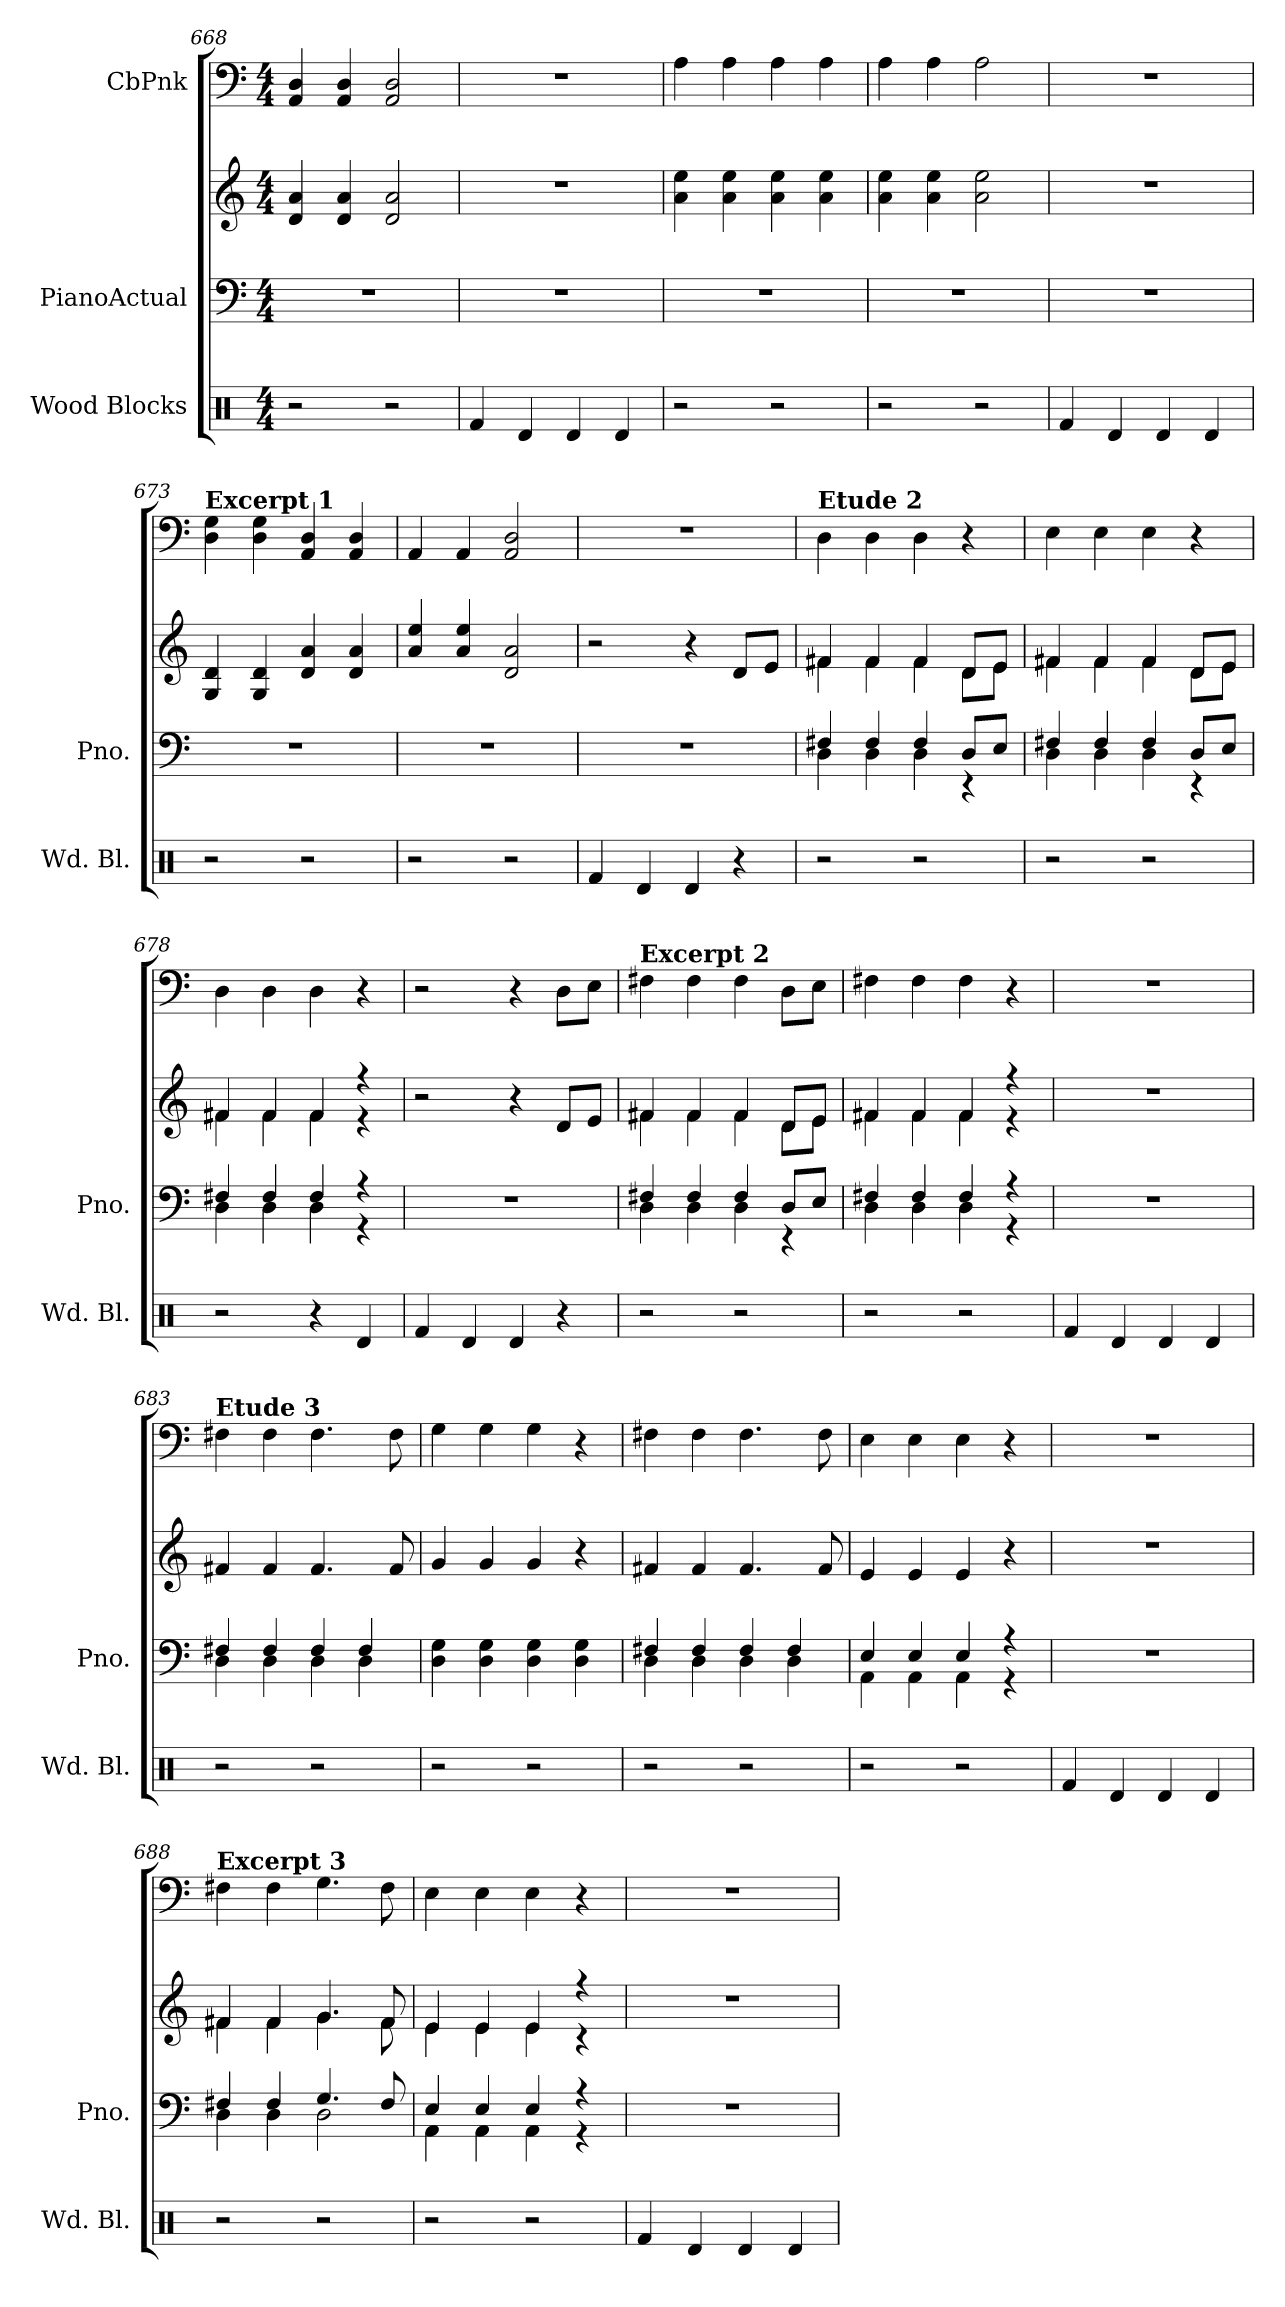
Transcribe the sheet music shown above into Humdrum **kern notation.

**kern	**kern	**kern	**kern
*part3	*part2	*part2	*part1
*staff4	*staff3	*staff2	*staff1
*I"Wood Blocks	*I"PianoActual	*	*I"CbPnk
*I'Wd. Bl.	*I'Pno.	*	*
*clefX	*clefF4	*clefG2	*clefF4
*k[]	*k[]	*k[]	*k[]
*M4/4	*M4/4	*M4/4	*M4/4
=668	=668	=668	=668
2r	1r	4d/ 4a/	4AA/ 4D/
.	.	4d/ 4a/	4AA/ 4D/
2r	.	2d/ 2a/	2AA/ 2D/
=669	=669	=669	=669
4Rf/	1r	1r	1r
4Rd/	.	.	.
4Rd/	.	.	.
4Rd/	.	.	.
=670	=670	=670	=670
2r	1r	4a\ 4ee\	4A\
.	.	4a\ 4ee\	4A\
2r	.	4a\ 4ee\	4A\
.	.	4a\ 4ee\	4A\
=671	=671	=671	=671
2r	1r	4a\ 4ee\	4A\
.	.	4a\ 4ee\	4A\
2r	.	2a\ 2ee\	2A\
=672	=672	=672	=672
4Rf/	1r	1r	1r
4Rd/	.	.	.
4Rd/	.	.	.
4Rd/	.	.	.
=673	=673	=673	=673
!	!	!	!LO:TX:a:B:t=Excerpt 1
2r	1r	4G/ 4d/	4D\ 4G\
.	.	4G/ 4d/	4D\ 4G\
2r	.	4d/ 4a/	4AA/ 4D/
.	.	4d/ 4a/	4AA/ 4D/
!!LO:LB:g=z
=674	=674	=674	=674
2r	1r	4a/ 4ee/	4AA/
.	.	4a/ 4ee/	4AA/
2r	.	2d/ 2a/	2AA/ 2D/
=675	=675	=675	=675
4Rf/	1r	2r	1r
4Rd/	.	.	.
4Rd/	.	4r	.
4r	.	8d/L	.
.	.	8e/J	.
=676	=676	=676	=676
*	*^	*^	*
!	!	!	!	!	!LO:TX:a:B:t=Etude 2
2r	4F#X/	4D\	4f#X/	4f#\	4D\
.	4F#/	4D\	4f#/	4f#\	4D\
2r	4F#/	4D\	4f#/	4f#\	4D\
.	8D/L	4r	8d/L	8d\L	4r
.	8E/J	.	8e/J	8e\J	.
=677	=677	=677	=677	=677	=677
2r	4F#X/	4D\	4f#X/	4f#\	4E\
.	4F#/	4D\	4f#/	4f#\	4E\
2r	4F#/	4D\	4f#/	4f#\	4E\
.	8D/L	4r	8d/L	8d\L	4r
.	8E/J	.	8e/J	8e\J	.
!!LO:LB:g=z
=678	=678	=678	=678	=678	=678
2r	4F#X/	4D\	4f#X/	4f#\	4D\
.	4F#/	4D\	4f#/	4f#\	4D\
4r	4F#/	4D\	4f#/	4f#\	4D\
4Rd/	4r	4r	4r	4r	4r
*	*v	*v	*	*	*
*	*	*v	*v	*
=679	=679	=679	=679
4Rf/	1r	2r	2r
4Rd/	.	.	.
4Rd/	.	4r	4r
4r	.	8d/L	8D\L
.	.	8e/J	8E\J
=680	=680	=680	=680
*	*^	*^	*
!	!	!	!	!	!LO:TX:a:B:t=Excerpt 2
2r	4F#X/	4D\	4f#X/	4f#\	4F#X\
.	4F#/	4D\	4f#/	4f#\	4F#\
2r	4F#/	4D\	4f#/	4f#\	4F#\
.	8D/L	4r	8d/L	8d\L	8D\L
.	8E/J	.	8e/J	8e\J	8E\J
=681	=681	=681	=681	=681	=681
2r	4F#X/	4D\	4f#X/	4f#\	4F#X\
.	4F#/	4D\	4f#/	4f#\	4F#\
2r	4F#/	4D\	4f#/	4f#\	4F#\
.	4r	4r	4r	4r	4r
*	*v	*v	*	*	*
*	*	*v	*v	*
=682	=682	=682	=682
4Rf/	1r	1r	1r
4Rd/	.	.	.
4Rd/	.	.	.
4Rd/	.	.	.
=683	=683	=683	=683
*	*^	*	*
!	!	!	!	!LO:TX:a:B:t=Etude 3
2r	4F#X/	4D\	4f#X/	4F#X\
.	4F#/	4D\	4f#/	4F#\
2r	4F#/	4D\	4.f#/	4.F#\
.	4F#/	4D\	.	.
.	.	.	8f#/	8F#\
*	*v	*v	*	*
=684	=684	=684	=684
2r	4D\ 4G\	4g/	4G\
.	4D\ 4G\	4g/	4G\
2r	4D\ 4G\	4g/	4G\
.	4D\ 4G\	4r	4r
!!LO:PB:g=z
=685	=685	=685	=685
*	*^	*	*
2r	4F#X/	4D\	4f#X/	4F#X\
.	4F#/	4D\	4f#/	4F#\
2r	4F#/	4D\	4.f#/	4.F#\
.	4F#/	4D\	.	.
.	.	.	8f#/	8F#\
=686	=686	=686	=686	=686
2r	4E/	4AA\	4e/	4E\
.	4E/	4AA\	4e/	4E\
2r	4E/	4AA\	4e/	4E\
.	4r	4r	4r	4r
*	*v	*v	*	*
=687	=687	=687	=687
4Rf/	1r	1r	1r
4Rd/	.	.	.
4Rd/	.	.	.
4Rd/	.	.	.
=688	=688	=688	=688
*	*^	*^	*
!	!	!	!	!	!LO:TX:a:B:t=Excerpt 3
2r	4F#X/	4D\	4f#X/	4f#\	4F#X\
.	4F#/	4D\	4f#/	4f#\	4F#\
2r	4.G/	2D\	4.g/	4.g\	4.G\
.	8F#/	.	8f#/	8f#\	8F#\
=689	=689	=689	=689	=689	=689
2r	4E/	4AA\	4e/	4e\	4E\
.	4E/	4AA\	4e/	4e\	4E\
2r	4E/	4AA\	4e/	4e\	4E\
.	4r	4r	4r	4r	4r
*	*v	*v	*	*	*
*	*	*v	*v	*
=690	=690	=690	=690
4Rf/	1r	1r	1r
4Rd/	.	.	.
4Rd/	.	.	.
4Rd/	.	.	.
=	=	=	=
*-	*-	*-	*-
